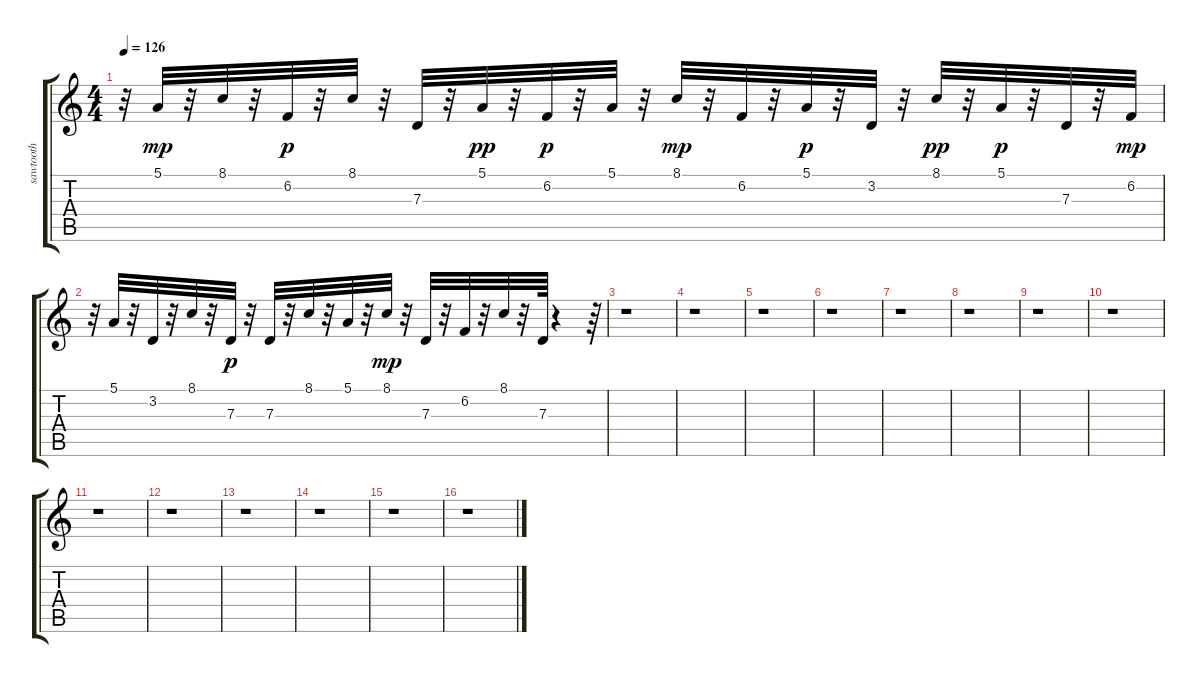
\track ("sawtooth" "sawtooth") {instrument lead2sawtooth}
\staff {score tabs}
\tuning (E4 B3 G3 D3 A2 E2) {hide}
\ts (4 4)
\tempo 126
\clef g2
\ks c
r.32{dy mp} 5.1.32{balance 14} r.32 8.1.32{balance 10} r.32 6.2.32{dy p balance 7} r.32 8.1.32{balance 3} r.32 7.3.32{balance 1} r.32 5.1.32{dy pp balance 4} r.32 6.2.32{dy p balance 8} r.32 5.1.32{balance 12} r.32 8.1.32{dy mp balance 16} r.32 6.2.32{balance 14} r.32 5.1.32{dy p balance 12} r.32 3.2.32{balance 9} r.32 8.1.32{dy pp balance 7} r.32 5.1.32{dy p balance 5} r.32 7.3.32{balance 3} r.32 6.2.32{dy mp balance 0} |
r.32 5.1.32{balance 2} r.32 3.2.32{balance 5} r.32 8.1.32{balance 8} r.32 7.3.32{dy p balance 11} r.32 7.3.32{balance 14} r.32 8.1.32{balance 15} r.32 5.1.32{balance 11} r.32 8.1.32{dy mp balance 7} r.32 7.3.32{balance 4} r.32 6.2.32{balance 0} r.32 8.1.32{balance 2} r.32 7.3.64{balance 5} r.4 r.64 |
r.1 |
r.1 |
r.1 |
r.1 |
r.1 |
r.1 |
r.1 |
r.1 |
r.1 |
r.1 |
r.1 |
r.1 |
r.1 |
r.1
